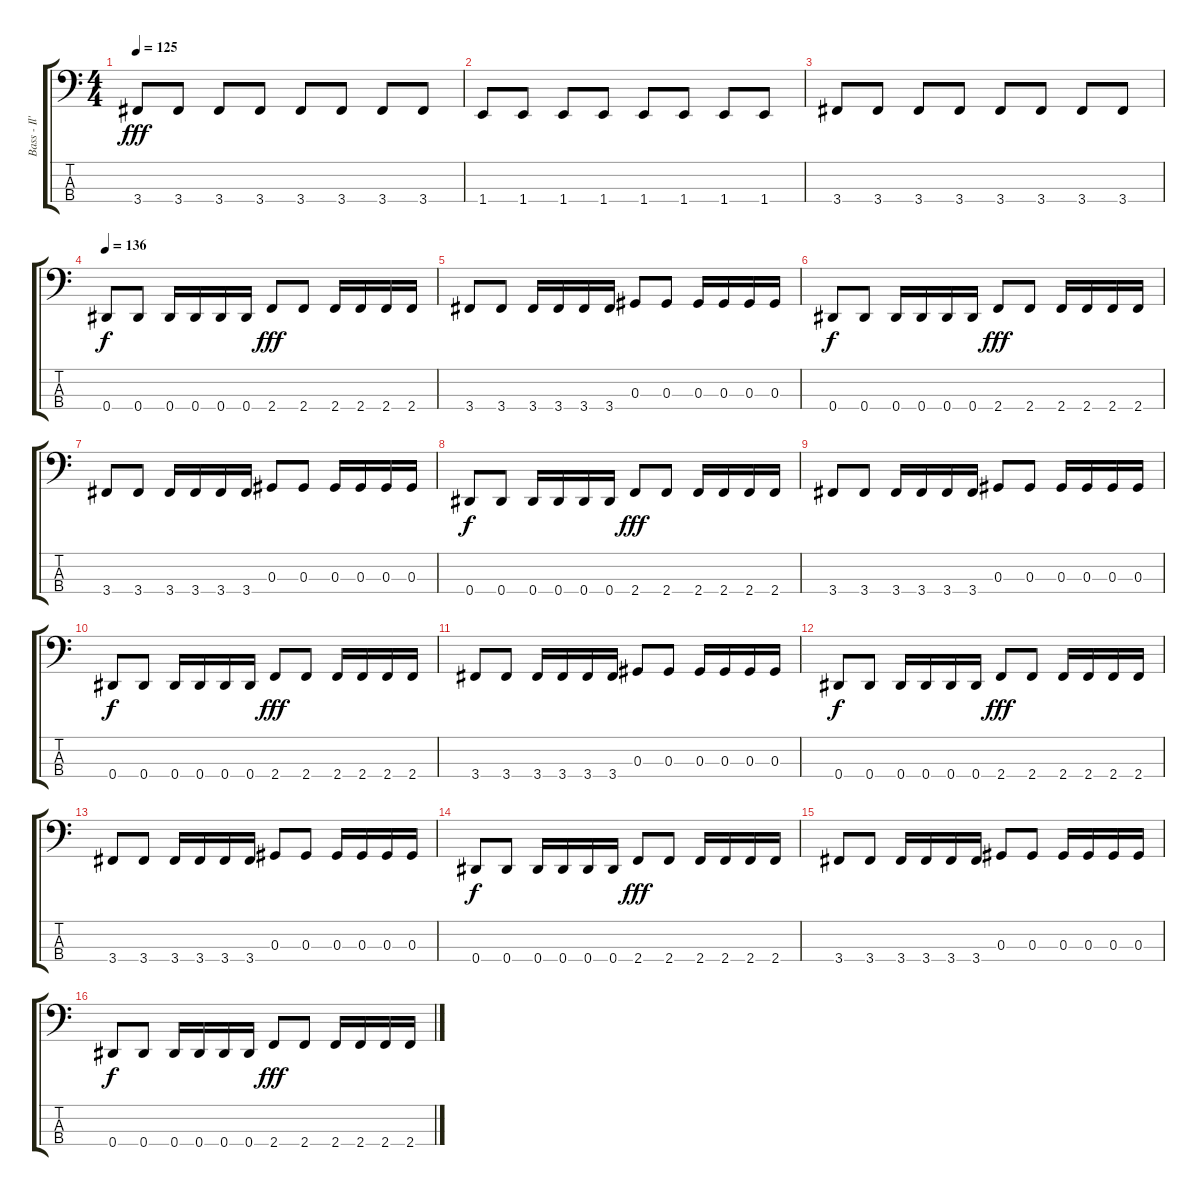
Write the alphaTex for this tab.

\track ("Bass - Il'ya Knyazev" "Bass - Il'") {instrument electricbassfinger}
\staff {score tabs}
\tuning (Gb2 Db2 Ab1 Eb1) {hide}
\ts (4 4)
\tempo 125
\clef f4
\ks c
3.4.8{dy fff} 3.4.8 3.4.8 3.4.8 3.4.8 3.4.8 3.4.8 3.4.8 |
1.4.8 1.4.8 1.4.8 1.4.8 1.4.8 1.4.8 1.4.8 1.4.8 |
3.4.8 3.4.8 3.4.8 3.4.8 3.4.8 3.4.8 3.4.8 3.4.8 |
\tempo 136
0.4.8{dy f} 0.4.8 0.4.16 0.4.16 0.4.16 0.4.16 2.4.8{dy fff} 2.4.8 2.4.16 2.4.16 2.4.16 2.4.16 |
3.4.8 3.4.8 3.4.16 3.4.16 3.4.16 3.4.16 0.3.8 0.3.8 0.3.16 0.3.16 0.3.16 0.3.16 |
0.4.8{dy f} 0.4.8 0.4.16 0.4.16 0.4.16 0.4.16 2.4.8{dy fff} 2.4.8 2.4.16 2.4.16 2.4.16 2.4.16 |
3.4.8 3.4.8 3.4.16 3.4.16 3.4.16 3.4.16 0.3.8 0.3.8 0.3.16 0.3.16 0.3.16 0.3.16 |
0.4.8{dy f} 0.4.8 0.4.16 0.4.16 0.4.16 0.4.16 2.4.8{dy fff} 2.4.8 2.4.16 2.4.16 2.4.16 2.4.16 |
3.4.8 3.4.8 3.4.16 3.4.16 3.4.16 3.4.16 0.3.8 0.3.8 0.3.16 0.3.16 0.3.16 0.3.16 |
0.4.8{dy f} 0.4.8 0.4.16 0.4.16 0.4.16 0.4.16 2.4.8{dy fff} 2.4.8 2.4.16 2.4.16 2.4.16 2.4.16 |
3.4.8 3.4.8 3.4.16 3.4.16 3.4.16 3.4.16 0.3.8 0.3.8 0.3.16 0.3.16 0.3.16 0.3.16 |
0.4.8{dy f} 0.4.8 0.4.16 0.4.16 0.4.16 0.4.16 2.4.8{dy fff} 2.4.8 2.4.16 2.4.16 2.4.16 2.4.16 |
3.4.8 3.4.8 3.4.16 3.4.16 3.4.16 3.4.16 0.3.8 0.3.8 0.3.16 0.3.16 0.3.16 0.3.16 |
0.4.8{dy f} 0.4.8 0.4.16 0.4.16 0.4.16 0.4.16 2.4.8{dy fff} 2.4.8 2.4.16 2.4.16 2.4.16 2.4.16 |
3.4.8 3.4.8 3.4.16 3.4.16 3.4.16 3.4.16 0.3.8 0.3.8 0.3.16 0.3.16 0.3.16 0.3.16 |
0.4.8{dy f} 0.4.8 0.4.16 0.4.16 0.4.16 0.4.16 2.4.8{dy fff} 2.4.8 2.4.16 2.4.16 2.4.16 2.4.16
